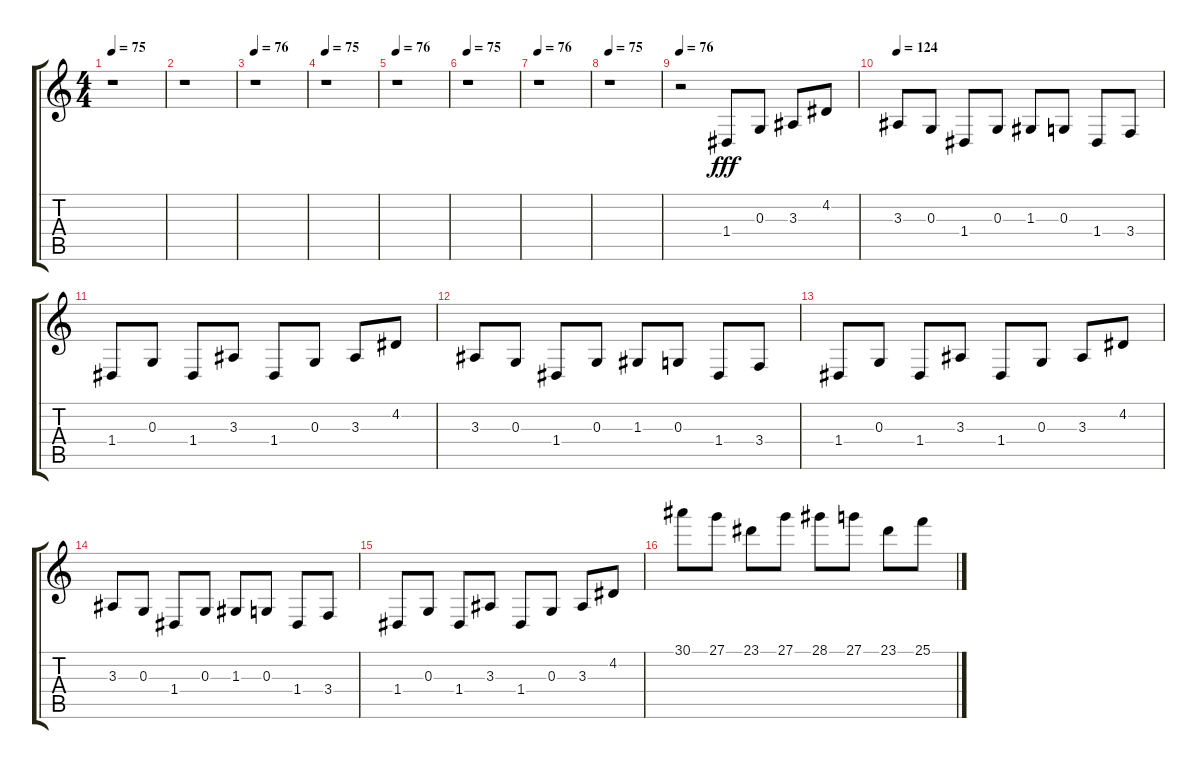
\track "" {instrument lead1square}
\staff {score tabs}
\tuning (E4 B3 G3 D3 A2 E2) {hide}
\ts (4 4)
\tempo 75
\clef g2
\ks c
r.1{dy fff instrument lead1square} |
r.1 |
\tempo 76
r.1 |
\tempo 75
r.1 |
\tempo 76
r.1 |
\tempo 75
r.1 |
\tempo 76
r.1 |
\tempo 75
r.1 |
\tempo 76
r.2 1.4.8{volume 9} 0.3.8 3.3.8{volume 9} 4.2.8 |
\tempo 124
3.3.8{volume 8} 0.3.8 1.4.8{volume 8} 0.3.8 1.3.8{volume 7} 0.3.8 1.4.8{volume 6} 3.4.8 |
1.4.8{volume 6} 0.3.8 1.4.8{volume 5} 3.3.8 1.4.8{volume 4} 0.3.8 3.3.8{volume 5} 4.2.8 |
3.3.8{volume 6} 0.3.8 1.4.8{volume 6} 0.3.8 1.3.8{volume 7} 0.3.8 1.4.8{volume 8} 3.4.8 |
1.4.8{volume 8} 0.3.8 1.4.8{volume 9} 3.3.8 1.4.8{volume 9} 0.3.8 3.3.8{volume 9} 4.2.8 |
3.3.8{volume 8} 0.3.8 1.4.8{volume 8} 0.3.8 1.3.8{volume 7} 0.3.8 1.4.8{volume 6} 3.4.8 |
1.4.8{volume 6} 0.3.8 1.4.8{volume 5} 3.3.8 1.4.8{volume 4} 0.3.8 3.3.8{volume 5} 4.2.8 |
30.1.8{volume 6} 27.1.8 23.1.8{volume 6} 27.1.8 28.1.8{volume 7} 27.1.8 23.1.8{volume 8} 25.1.8
